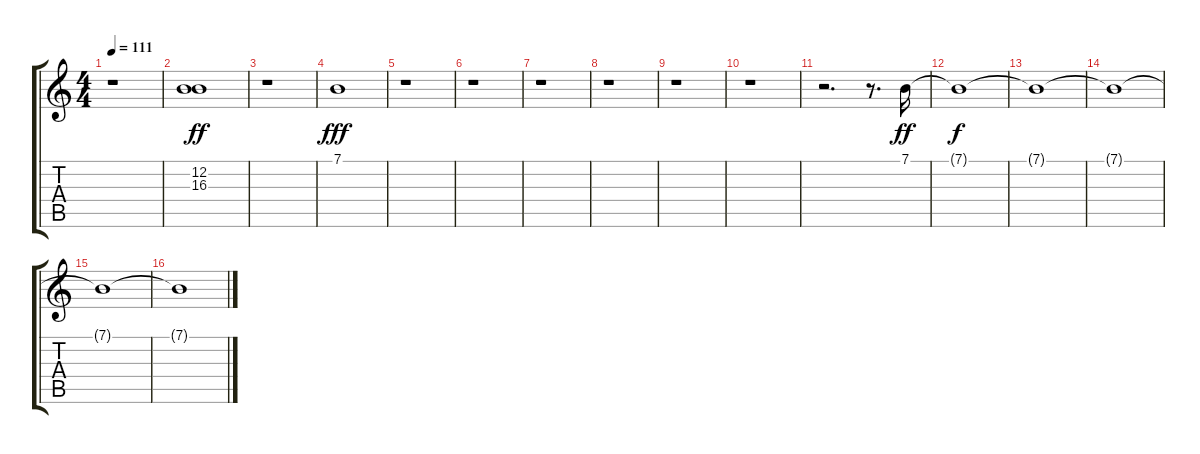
\track "" {instrument synthstrings1}
\staff {score tabs}
\tuning (E4 B3 G3 D3 A2 E2) {hide}
\ts (4 4)
\tempo 111
\clef g2
\ks c
r.1{dy f} |
(12.2 16.3).1{dy ff} |
r.1 |
7.1.1{dy fff} |
r.1 |
r.1 |
r.1 |
r.1 |
r.1 |
r.1 |
r.2{d} r.8{d} 7.1.16{dy ff} |
7.1{t}.1{dy f} |
7.1{t}.1 |
7.1{t}.1 |
7.1{t}.1 |
7.1{t}.1
